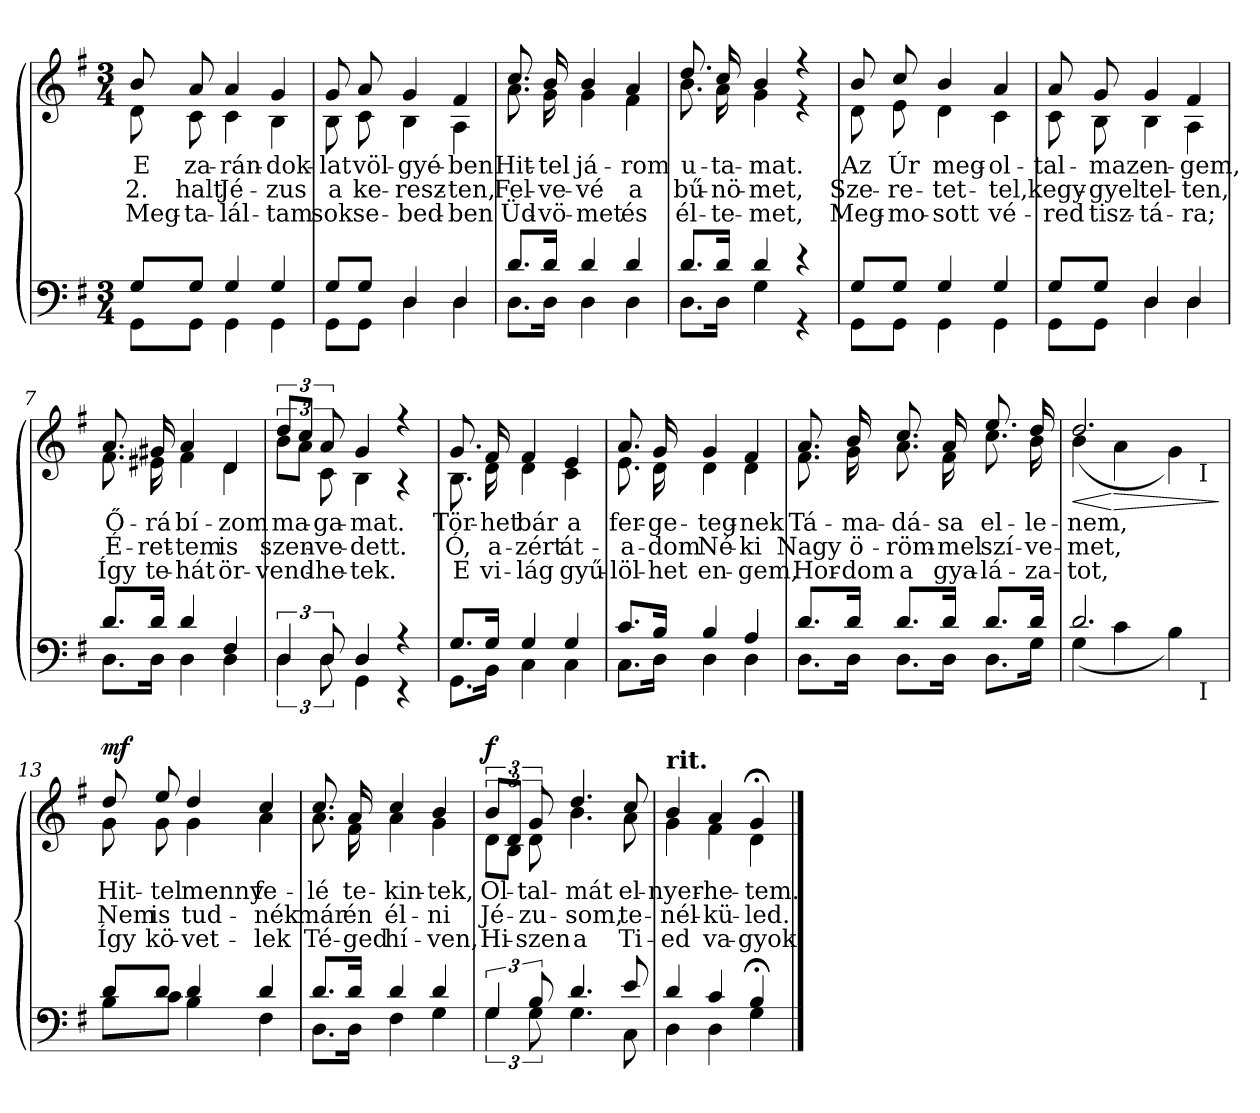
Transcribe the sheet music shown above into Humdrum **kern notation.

**kern	**kern	**text	**text	**text	**dynam
*part2	*part1	*part1	*part1	*part1	*part1
*staff2	*staff1	*staff1	*staff1	*staff1	*staff1
*clefF4	*clefG2	*	*	*	*
*k[f#]	*k[f#]	*	*	*	*
*e:	*e:	*	*	*	*
*M3/4	*M3/4	*	*	*	*
=1	=1	=1	=1	=1	=1
*^	*	*	*	*	*
!	!	!LO:TX:a:B:t=Moderato	!	!	!	!
!	!	!	!LO:LY:b	!LO:LY:b	!LO:LY:b	!
*	*	*^	*	*	*	*
8G/L	8GG\L	8b/	8d\	E	2.	Meg-	.
!	!	!	!	!LO:LY:b	!LO:LY:b	!LO:LY:b	!
8G/J	8GG\J	8a/	8c\	za-	-halt	-ta-	.
!	!	!	!	!LO:LY:b	!LO:LY:b	!LO:LY:b	!
4G/	4GG\	4a/	4c\	-rán-	Jé-	-lál-	.
!	!	!	!	!LO:LY:b	!LO:LY:b	!LO:LY:b	!
4G/	4GG\	4g/	4B\	-dok-	-zus	-tam	.
=2	=2	=2	=2	=2	=2	=2	=2
!	!	!	!	!LO:LY:b	!LO:LY:b	!LO:LY:b	!
8G/L	8GG\L	8g/	8B\	-lat	a	sok	.
!	!	!	!	!LO:LY:b	!LO:LY:b	!LO:LY:b	!
8G/J	8GG\J	8a/	8c\	völ-	ke-	se-	.
!	!	!	!	!LO:LY:b	!LO:LY:b	!LO:LY:b	!
4D/	4D\	4g/	4B\	-gyé-	-resz-	-bed-	.
!	!	!	!	!LO:LY:b	!LO:LY:b	!LO:LY:b	!
4D/	4D\	4f#/	4A\	-ben	-ten,	-ben	.
=3	=3	=3	=3	=3	=3	=3	=3
!	!	!	!	!LO:LY:b	!LO:LY:b	!LO:LY:b	!
8.d/L	8.D\L	8.cc/	8.a\	Hit-	Fel-	Üd-	.
!	!	!	!	!LO:LY:b	!LO:LY:b	!LO:LY:b	!
16d/Jk	16D\Jk	16b/	16g\	-tel	-ve-	-vö-	.
!	!	!	!	!LO:LY:b	!LO:LY:b	!LO:LY:b	!
4d/	4D\	4b/	4g\	já-	-vé	-met	.
!	!	!	!	!LO:LY:b	!LO:LY:b	!LO:LY:b	!
4d/	4D\	4a/	4f#\	-rom	a	és	.
=4	=4	=4	=4	=4	=4	=4	=4
!	!	!	!	!LO:LY:b	!LO:LY:b	!LO:LY:b	!
8.d/L	8.D\L	8.dd/	8.b\	u-	bű-	él-	.
!	!	!	!	!LO:LY:b	!LO:LY:b	!LO:LY:b	!
16d/Jk	16D\Jk	16cc/	16a\	-ta-	-nö-	-te-	.
!	!	!	!	!LO:LY:b	!LO:LY:b	!LO:LY:b	!
4d/	4G\	4b/	4g\	-mat.	-met,	-met,	.
4r	4r	4r	4r	.	.	.	.
!!LO:LB:g=z	!!
=5	=5	=5	=5	=5	=5	=5	=5
!	!	!	!	!LO:LY:b	!LO:LY:b	!LO:LY:b	!
8G/L	8GG\L	8b/	8d\	Az	Sze-	Meg-	.
!	!	!	!	!LO:LY:b	!LO:LY:b	!LO:LY:b	!
8G/J	8GG\J	8cc/	8e\	Úr	-re-	-mo-	.
!	!	!	!	!LO:LY:b	!LO:LY:b	!LO:LY:b	!
4G/	4GG\	4b/	4d\	meg-	-tet-	-sott	.
!	!	!	!	!LO:LY:b	!LO:LY:b	!LO:LY:b	!
4G/	4GG\	4a/	4c\	-ol-	-tel,	vé-	.
=6	=6	=6	=6	=6	=6	=6	=6
!	!	!	!	!LO:LY:b	!LO:LY:b	!LO:LY:b	!
8G/L	8GG\L	8a/	8c\	-tal-	kegy-	-red	.
!	!	!	!	!LO:LY:b	!LO:LY:b	!LO:LY:b	!
8G/J	8GG\J	8g/	8B\	-maz	-gyel	tisz-	.
!	!	!	!	!LO:LY:b	!LO:LY:b	!LO:LY:b	!
4D/	4D\	4g/	4B\	en-	tel-	-tá-	.
!	!	!	!	!LO:LY:b	!LO:LY:b	!LO:LY:b	!
4D/	4D\	4f#/	4A\	-gem,	-ten,	-ra;	.
=7	=7	=7	=7	=7	=7	=7	=7
!	!	!	!	!LO:LY:b	!LO:LY:b	!LO:LY:b	!
8.d/L	8.D\L	8.a/	8.f#\	Ő-	É-	Így	.
!	!	!	!	!LO:LY:b	!LO:LY:b	!LO:LY:b	!
16d/Jk	16D\Jk	16g#X/	16e#X\	-rá	-ret-	te-	.
!	!	!	!	!LO:LY:b	!LO:LY:b	!LO:LY:b	!
4d/	4D\	4a/	4f#\	bí-	-tem	-hát	.
!	!	!	!	!LO:LY:b	!LO:LY:b	!LO:LY:b	!
4F#/	4D\	4d/	4d\	-zom	is	ör-	.
=8	=8	=8	=8	=8	=8	=8	=8
!	!	!	!	!LO:LY:b	!LO:LY:b	!LO:LY:b	!
6D/	6D\	12dd/L	12b\L	ma-	szen-	-vend-	.
.	.	12cc/J	12a\J	.	.	.	.
!	!	!	!	!LO:LY:b	!LO:LY:b	!LO:LY:b	!
12D/	12D\	12a/	12c\	-ga-	-ve-	-he-	.
!	!	!	!	!LO:LY:b	!LO:LY:b	!LO:LY:b	!
4D/	4GG\	4g/	4B\	-mat.	-dett.	-tek.	.
4r	4r	4r	4r	.	.	.	.
!!LO:LB:g=z	!!
=9	=9	=9	=9	=9	=9	=9	=9
!	!	!	!	!LO:LY:b	!LO:LY:b	!LO:LY:b	!
8.G/L	8.GG\L	8.g/	8.B\	Tör-	Ó,	E	.
!	!	!	!	!LO:LY:b	!LO:LY:b	!LO:LY:b	!
16G/Jk	16BB\Jk	16f#/	16d\	-het	a-	vi-	.
!	!	!	!	!LO:LY:b	!LO:LY:b	!LO:LY:b	!
4G/	4C\	4f#/	4d\	bár	-zért	-lág	.
!	!	!	!	!LO:LY:b	!LO:LY:b	!LO:LY:b	!
4G/	4C\	4e/	4c\	a	át-	gyű-	.
=10	=10	=10	=10	=10	=10	=10	=10
!	!	!	!	!LO:LY:b	!LO:LY:b	!LO:LY:b	!
8.c/L	8.C\L	8.a/	8.e\	fer-	-a-	-löl-	.
!	!	!	!	!LO:LY:b	!LO:LY:b	!LO:LY:b	!
16B/Jk	16D\Jk	16g/	16d\	-ge-	-dom	-het	.
!	!	!	!	!LO:LY:b	!LO:LY:b	!LO:LY:b	!
4B/	4D\	4g/	4d\	-teg-	Né-	en-	.
!	!	!	!	!LO:LY:b	!LO:LY:b	!LO:LY:b	!
4A/	4D\	4f#/	4d\	-nek	-ki	-gem,	.
=11	=11	=11	=11	=11	=11	=11	=11
!	!	!	!	!LO:LY:b	!LO:LY:b	!LO:LY:b	!
8.d/L	8.D\L	8.a/	8.f#\	Tá-	Nagy	Hor-	.
!	!	!	!	!LO:LY:b	!LO:LY:b	!LO:LY:b	!
16d/Jk	16D\Jk	16b/	16g\	-ma-	ö-	-dom	.
!	!	!	!	!LO:LY:b	!LO:LY:b	!LO:LY:b	!
8.d/L	8.D\L	8.cc/	8.a\	-dá-	-röm-	a	.
!	!	!	!	!LO:LY:b	!LO:LY:b	!LO:LY:b	!
16d/Jk	16D\Jk	16a/	16f#\	-sa	-mel	gya-	.
!	!	!	!	!LO:LY:b	!LO:LY:b	!LO:LY:b	!
8.d/L	8.D\L	8.ee/	8.cc\	el-	szí-	-lá-	.
!	!	!	!	!LO:LY:b	!LO:LY:b	!LO:LY:b	!
16d/Jk	16G\Jk	16dd/	16b\	-le-	-ve-	-za-	.
*	*	*v	*v	*	*	*	*
=12	=12	=12	=12	=12	=12	=12
*	*	*^	*	*	*	*
!	!	!	!	!LO:LY:b	!LO:LY:b	!LO:LY:b	!LO:HP:b
*	*^	*	*^	*	*	*	*
2.d/	(<4G\	3ryy	2.dd/	(<4b\	3ryy	-nem,	-met,	-tot,	<
!	!	!	!	!	!	!	!	!	!LO:HP:n=1:b
.	4c\	.	.	4a\	.	.	.	.	[ >
.	.	6...ryy	.	.	6...ryy	.	.	.	.
.	4B\)	.	.	4g\)	.	.	.	.	.
!	!	!	!	!	!LO:TX:b:t=I	!	!	!	!
!	!	!LO:TX:b:t=I	!	!	!	!	!	!	!
.	.	12ryy	.	.	12ryy	.	.	.	.
.	.	48ryy	.	.	48ryy	.	.	.	.
.	.	.	.	.	.	.	.	.	]
*	*v	*v	*	*	*	*	*	*	*
*	*	*v	*v	*v	*	*	*	*
!!LO:LB:g=z
=13	=13	=13	=13	=13	=13	=13
*	*^	*^	*	*	*	*
*	*	*	*	*^	*	*	*	*
!	!	!	!	!	!	!LO:LY:b	!LO:LY:b	!LO:LY:b	!LO:DY:a
*	*v	*v	*	*	*	*	*	*	*
*	*	*	*v	*v	*	*	*	*
8d/L	8B\L	8dd/	8g\	Hit-	Nem	Így	mf
!	!	!	!	!LO:LY:b	!LO:LY:b	!LO:LY:b	!
8d/J	8c\J	8ee/	8g\	-tel	is	kö-	.
!	!	!	!	!LO:LY:b	!LO:LY:b	!LO:LY:b	!
4d/	4B\	4dd/	4g\	menny	tud-	-vet-	.
!	!	!	!	!LO:LY:b	!LO:LY:b	!LO:LY:b	!
4d/	4F#\	4cc/	4a\	fe-	-nék	-lek	.
=14	=14	=14	=14	=14	=14	=14	=14
!	!	!	!	!LO:LY:b	!LO:LY:b	!LO:LY:b	!
8.d/L	8.D\L	8.cc/	8.a\	-lé	már	Té-	.
!	!	!	!	!LO:LY:b	!LO:LY:b	!LO:LY:b	!
16d/Jk	16D\Jk	16a/	16f#\	te-	én	-ged	.
!	!	!	!	!LO:LY:b	!LO:LY:b	!LO:LY:b	!
4d/	4F#\	4cc/	4a\	-kin-	él-	hí-	.
!	!	!	!	!LO:LY:b	!LO:LY:b	!LO:LY:b	!
4d/	4G\	4b/	4g\	-tek,	-ni	-ven,	.
=15	=15	=15	=15	=15	=15	=15	=15
!	!	!	!	!LO:LY:b	!LO:LY:b	!LO:LY:b	!LO:DY:a
6G/	6G\	12b/L	12d\L	Ol-	Jé-	Hi-	f
.	.	12d/J	12B\J	.	.	.	.
!	!	!	!	!LO:LY:b	!LO:LY:b	!LO:LY:b	!
12B/	12G\	12g/	12d\	-tal-	-zu-	-szen	.
!	!	!	!	!LO:LY:b	!LO:LY:b	!LO:LY:b	!
4.d/	4.G\	4.dd/	4.b\	-mát	-som,	a	.
!	!	!	!	!LO:LY:b	!LO:LY:b	!LO:LY:b	!
8e/	8C\	8cc/	8a\	el-	te-	Ti-	.
=16	=16	=16	=16	=16	=16	=16	=16
!	!	!LO:TX:a:B:t=rit.	!	!	!	!	!
!	!	!	!	!LO:LY:b	!LO:LY:b	!LO:LY:b	!
4d/	4D\	4b/	4g\	-nyer-	-nél-	-ed	.
!	!	!	!	!LO:LY:b	!LO:LY:b	!LO:LY:b	!
4c/	4D\	4a/	4f#\	-he-	-kü-	va-	.
!	!	!	!	!LO:LY:b	!LO:LY:b	!LO:LY:b	!
4B;/	4G\	4g;/	4d\	-tem.	-led.	-gyok.	.
*v	*v	*	*	*	*	*	*
*	*v	*v	*	*	*	*
==	==	==	==	==	==
*-	*-	*-	*-	*-	*-
